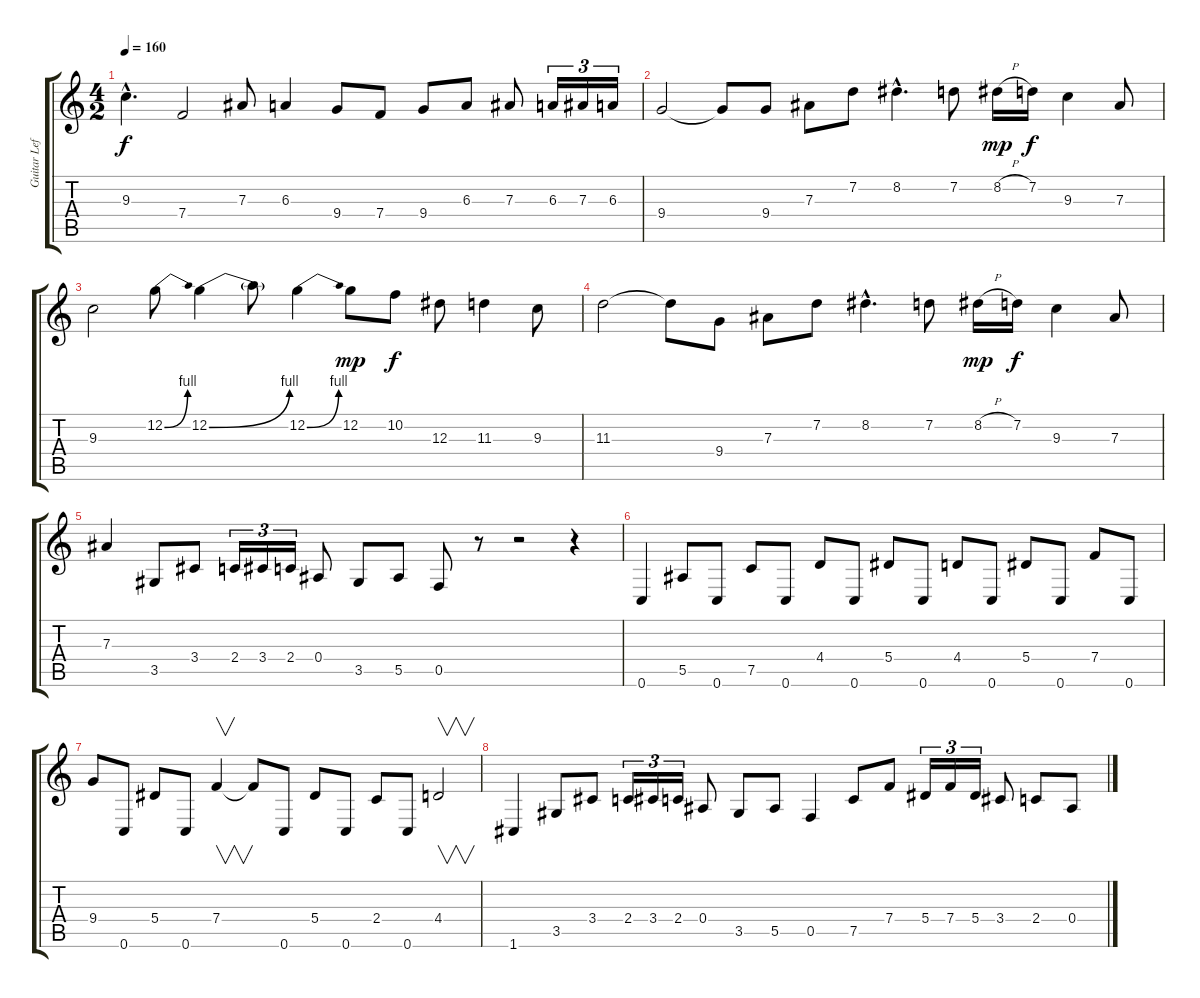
\track ("Guitar Left" "Guitar Lef") {instrument distortionguitar}
\staff {score tabs}
\tuning (C4 G3 Eb3 Bb2 F2 C2) {hide}
\ts (4 2)
\tempo 160
\clef g2
\ks c
9.3{hac}.4{d dy f} 7.4.2 7.3.8 6.3.4 9.4.8 7.4.8 9.4.8 6.3.8 7.3.8 6.3.16{tu (3 2)} 7.3.16{tu (3 2)} 6.3.16{tu (3 2)} |
9.4.2 9.4{t}.8 9.4.8 7.3.8 7.2.8 8.2{hac}.4{d} 7.2.8 8.2{h}.16{dy mp} 7.2.16{dy f} 9.3.4 7.3.8 |
9.3.2 12.2{be (bend 0 0 60 4)}.8 12.2{be (bend 0 0 60 4)}.4 12.2{t}.8 12.2{be (bend 0 0 60 4)}.4 12.2.8{dy mp} 10.2.8{dy f} 12.3.8 11.3.4 9.3.8 |
11.3.2 11.3{t}.8 9.4.8 7.3.8 7.2.8 8.2{hac}.4{d} 7.2.8 8.2{h}.16{dy mp} 7.2.16{dy f} 9.3.4 7.3.8 |
7.3.4 3.5.8 3.4.8 2.4.16{tu (3 2)} 3.4.16{tu (3 2)} 2.4.16{tu (3 2)} 0.4.8 3.5.8 5.5.8 0.5.8 r.8 r.2 r.4 |
0.6.4 5.5.8 0.6.8 7.5.8 0.6.8 4.4.8 0.6.8 5.4.8 0.6.8 4.4.8 0.6.8 5.4.8 0.6.8 7.4.8 0.6.8 |
9.4.8 0.6.8 5.4.8 0.6.8 7.4.4{v} 7.4{t}.8 0.6.8 5.4.8 0.6.8 2.4.8 0.6.8 4.4.2{v} |
1.6.4 3.5.8 3.4.8 2.4.16{tu (3 2)} 3.4.16{tu (3 2)} 2.4.16{tu (3 2)} 0.4.8 3.5.8 5.5.8 0.5.4 7.5.8 7.4.8 5.4.16{tu (3 2)} 7.4.16{tu (3 2)} 5.4.16{tu (3 2)} 3.4.8 2.4.8 0.4.8
